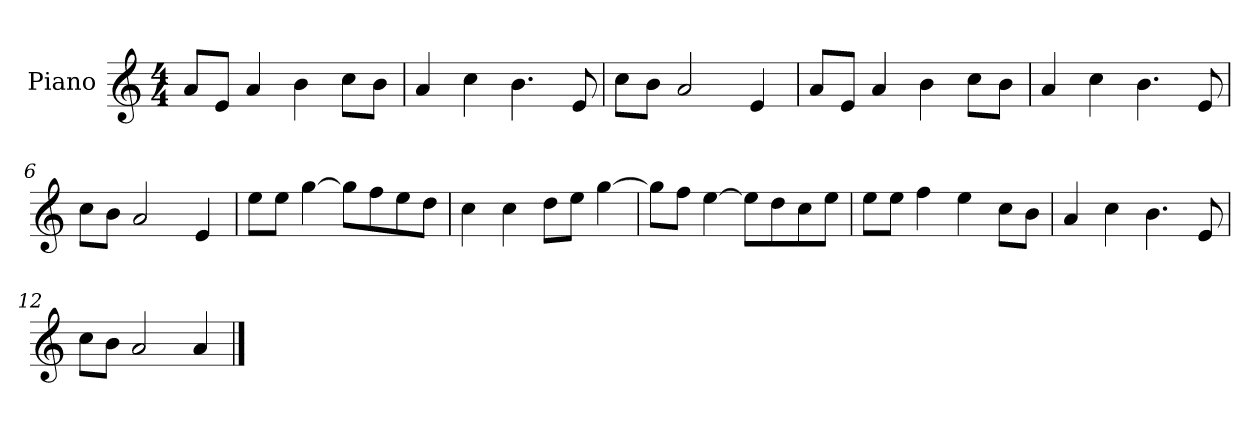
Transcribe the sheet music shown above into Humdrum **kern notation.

**kern
*part1
*staff1
*I"Piano
*I'P-no
*clefG2
*k[]
*M4/4
*MM90
=1
8a/L
8e/J
4a/
4b\
8cc\L
8b\J
=2
4a/
4cc\
4.b\
8e/
=3
8cc\L
8b\J
2a/
4e/
=4
8a/L
8e/J
4a/
4b\
8cc\L
8b\J
=5
4a/
4cc\
4.b\
8e/
=6
8cc\L
8b\J
2a/
4e/
=7
8ee\L
8ee\J
[4gg\
8gg\L]
8ff\
8ee\
8dd\J
!!LO:LB:g=z
=8
4cc\
4cc\
8dd\L
8ee\J
[4gg\
=9
8gg\L]
8ff\J
[4ee\
8ee\L]
8dd\
8cc\
8ee\J
=10
8ee\L
8ee\J
4ff\
4ee\
8cc\L
8b\J
=11
4a/
4cc\
4.b\
8e/
=12
8cc\L
8b\J
2a/
4a/
==
*-
